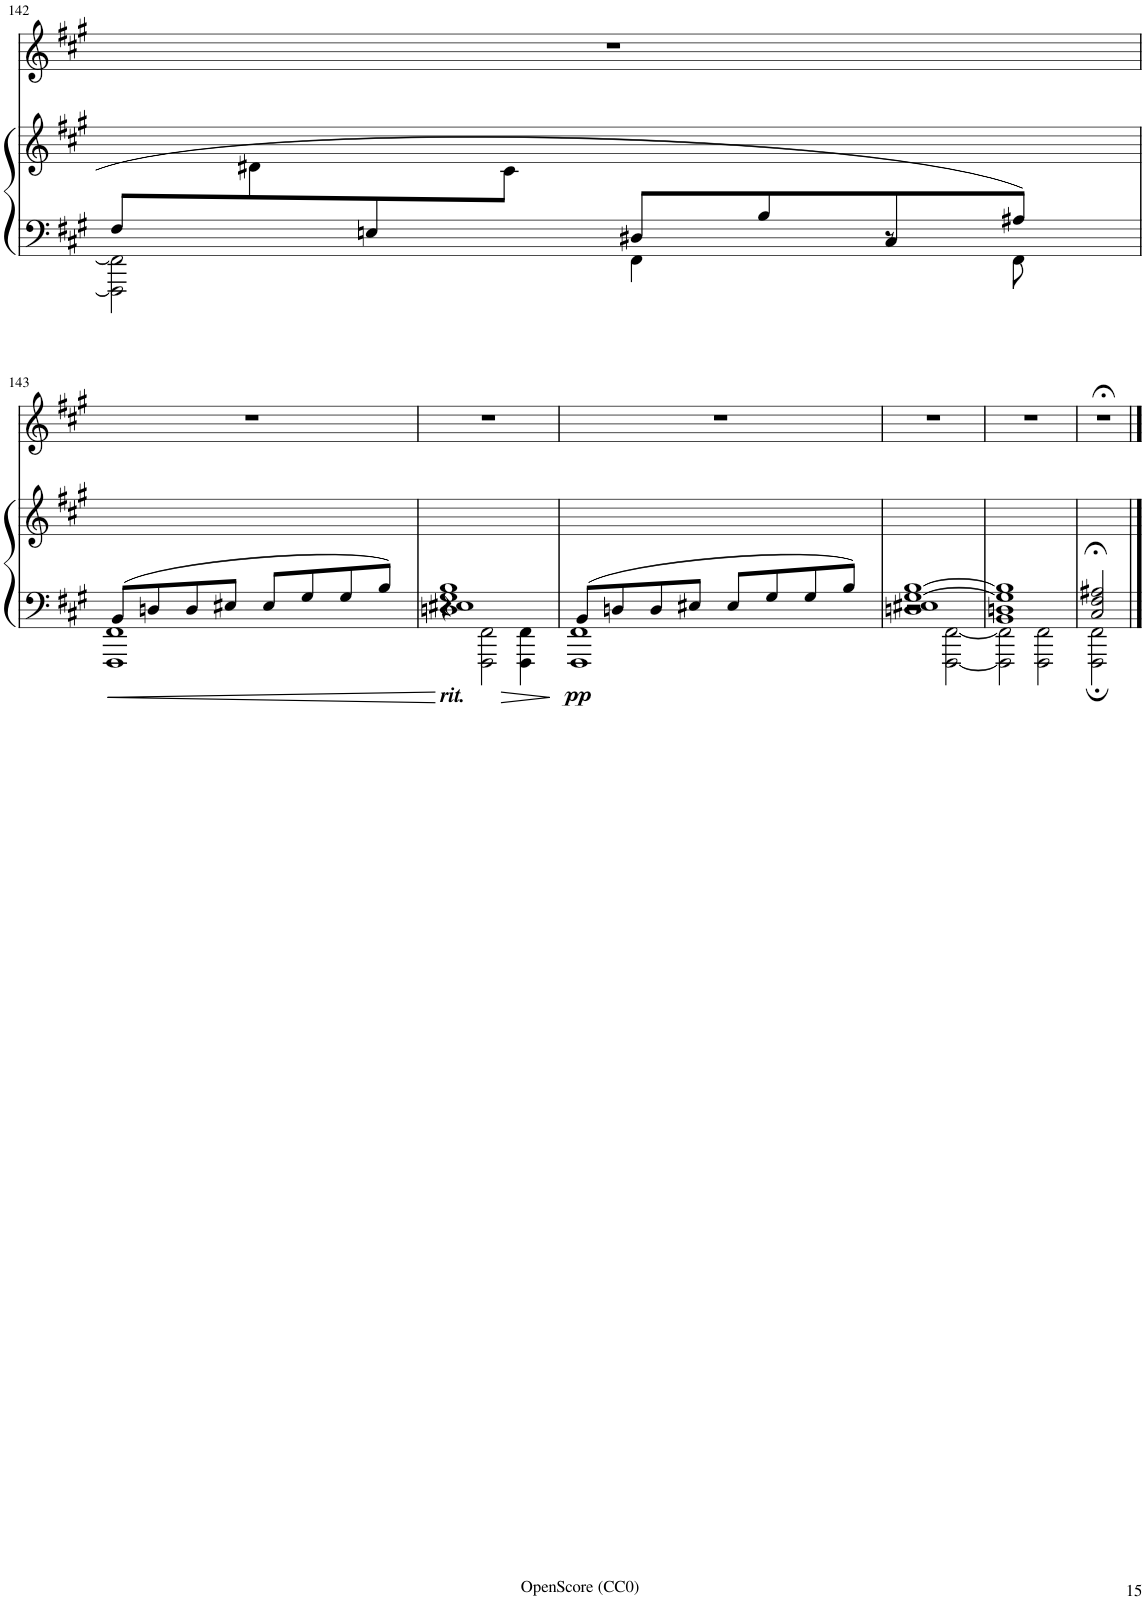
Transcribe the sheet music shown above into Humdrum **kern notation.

**kern	**kern	**dynam	**kern
*part2	*part2	*part2	*part1
*staff3	*staff2	*staff2/3	*staff1
*I"Pianoforte	*	*	*I"Singstimme Voice
*I'Pno	*	*	*
!!LO:PB:g=z
*clefF4	*clefG2	*	*clefG2
*k[f#c#g#]	*k[f#c#g#]	*	*k[f#c#g#]
*M2/2	*M2/2	*	*M2/2
*met(c|)	*met(c|)	*	*met(c|)
=142	=142	=142	=142
*^	*	*	*
8F#/L	2FFF#\] 2FF#\]	8ryy	.	1r
8ryy	.	8d#X\	.	.
8En/	.	8ryy	.	.
8ryy	.	8c#\J	.	.
8D#X/L	4FF#\	2ryy	.	.
8B/	.	.	.	.
8C#/	8r	.	.	.
8A#X/J	8FF#\	.	.	.
!!LO:LB:g=z
=143	=143	=143	=143	=143
8BB/L	1FFF# 1FF#	1ryy	.	1r
8Dn/	.	.	.	.
8D/	.	.	.	.
8E#X/J	.	.	.	.
8E#/L	.	.	.	.
8G#/	.	.	.	.
8G#/	.	.	.	.
8B/J	.	.	.	.
=144	=144	=144	=144	=144
!LO:TX:b:Bi:t=rit.	!	!	!	!
1Dn 1E#X 1G# 1B	4r	1ryy	.	1r
.	2FFF#\ 2FF#\	.	.	.
.	4FFF#\ 4FF#\	.	.	.
=145	=145	=145	=145	=145
!	!	!	!LO:DY:b=2	!
8BB/L	1FFF# 1FF#	1ryy	pp	1r
8Dn/	.	.	.	.
8D/	.	.	.	.
8E#X/J	.	.	.	.
8E#/L	.	.	.	.
8G#/	.	.	.	.
8G#/	.	.	.	.
8B/J	.	.	.	.
=146	=146	=146	=146	=146
1Dn 1E#X [>1G# [1B	2r	1ryy	.	1r
.	[2FFF#\ [<2FF#\	.	.	.
=147	=147	=147	=147	=147
1BB 1Dn 1G#] 1B]	2FFF#\] 2FF#\]	1ryy	.	1r
.	2FFF#\ 2FF#\	.	.	.
=148	=148	=148	=148	=148
2C#/;< 2F#/;< 2A#X/;<	2FFF#\; 2FF#\;	1ryy	.	1r;<
2ryy	2ryy	.	.	.
*v	*v	*	*	*
==	==	==	==
*-	*-	*-	*-
